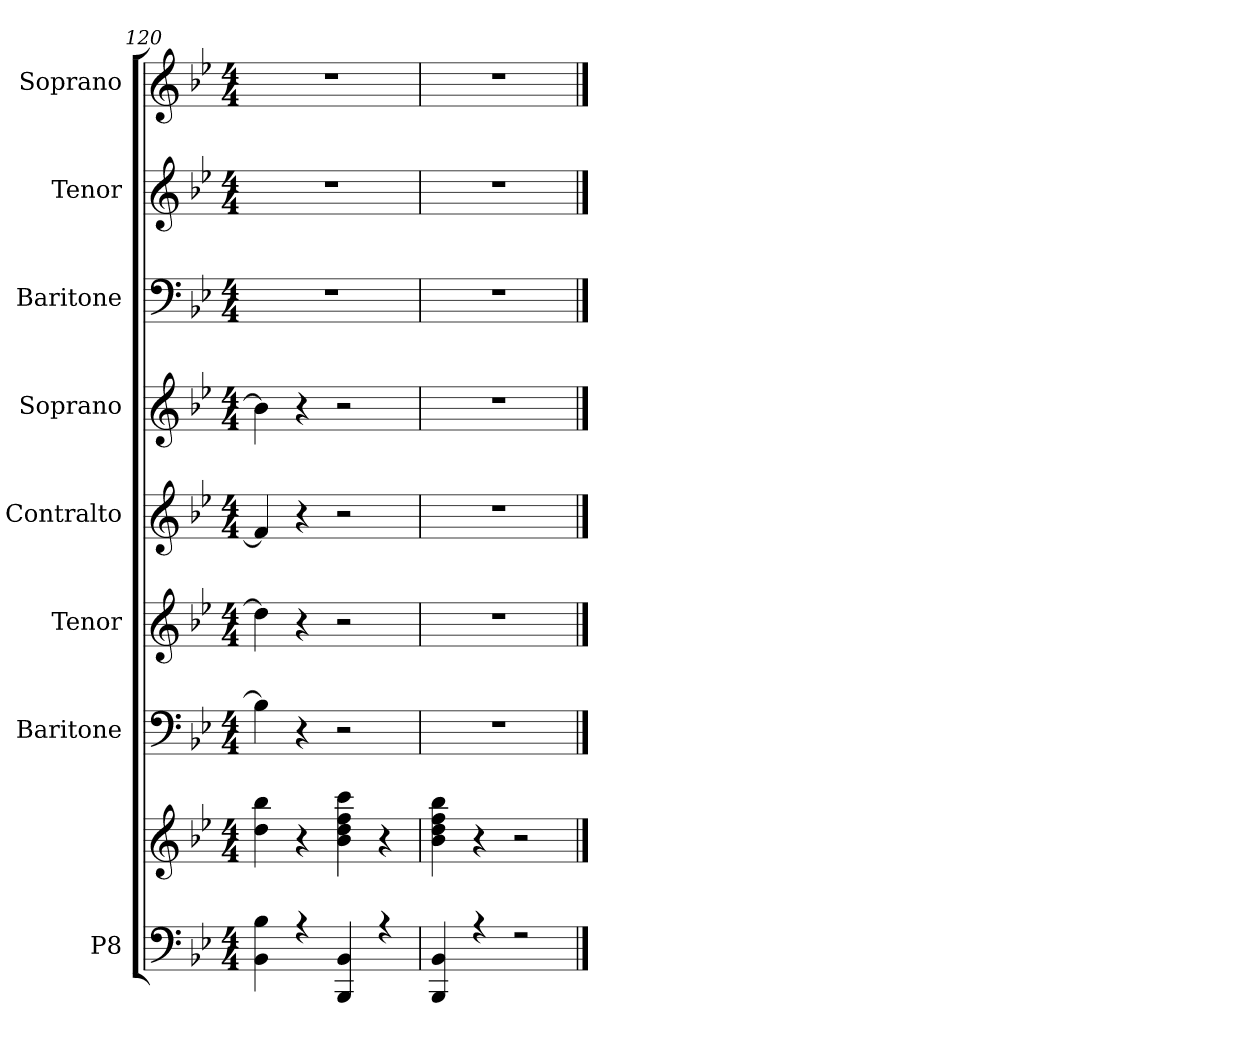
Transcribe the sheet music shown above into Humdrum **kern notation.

**kern	**kern	**kern	**text	**kern	**text	**kern	**text	**kern	**text	**kern	**kern	**kern
*part8	*part8	*part7	*part7	*part6	*part6	*part5	*part5	*part4	*part4	*part3	*part2	*part1
*staff9	*staff8	*staff7	*staff7	*staff6	*staff6	*staff5	*staff5	*staff4	*staff4	*staff3	*staff2	*staff1
*I"P8	*	*I"Baritone	*	*I"Tenor	*	*I"Contralto	*	*I"Soprano	*	*I"Baritone	*I"Tenor	*I"Soprano
*	*	*I'Bar.	*	*I'Ten.	*	*I'Alto	*	*I'Sop.	*	*I'Bar.	*I'Ten.	*I'Sop.
*clefF4	*	*clefF4	*	*clefG2	*	*clefG2	*	*clefG2	*	*clefF4	*clefG2	*clefG2
*	*	*	*	*ITrd7c12	*	*	*	*	*	*	*ITrd7c12	*
*k[b-e-]	*k[b-e-]	*k[b-e-]	*	*k[b-e-]	*	*k[b-e-]	*	*k[b-e-]	*	*k[b-e-]	*k[b-e-]	*k[b-e-]
*B-:	*B-:	*B-:	*	*B-:	*	*B-:	*	*B-:	*	*B-:	*B-:	*B-:
*M4/4	*M4/4	*M4/4	*	*M4/4	*	*M4/4	*	*M4/4	*	*M4/4	*M4/4	*M4/4
=120	=120	=120	=120	=120	=120	=120	=120	=120	=120	=120	=120	=120
*^	*^	*	*	*	*	*	*	*	*	*	*	*
*	*	*	*^	*	*	*	*	*	*	*	*	*	*	*
4BB-\ 4B-\	1ryy	1ryy	1ryy	4dd\ 4bb-\	4B-\]	.	4d\]	.	4f/]	.	4b-\]	.	1r	1r	1r
4r	.	.	.	4r	4r	.	4r	.	4r	.	4r	.	.	.	.
4BBB-/ 4BB-/	.	.	.	4b-\ 4dd\ 4ff\ 4ccc\	2r	.	2r	.	2r	.	2r	.	.	.	.
4r	.	.	.	4r	.	.	.	.	.	.	.	.	.	.	.
=121	=121	=121	=121	=121	=121	=121	=121	=121	=121	=121	=121	=121	=121	=121	=121
4BBB-/ 4BB-/	1ryy	1ryy	1ryy	4b-\ 4dd\ 4ff\ 4bb-\	1r	.	1r	.	1r	.	1r	.	1r	1r	1r
4r	.	.	.	4r	.	.	.	.	.	.	.	.	.	.	.
2r	.	.	.	2r	.	.	.	.	.	.	.	.	.	.	.
*v	*v	*	*	*	*	*	*	*	*	*	*	*	*	*	*
*	*v	*v	*v	*	*	*	*	*	*	*	*	*	*	*
==	==	==	==	==	==	==	==	==	==	==	==	==
*-	*-	*-	*-	*-	*-	*-	*-	*-	*-	*-	*-	*-
